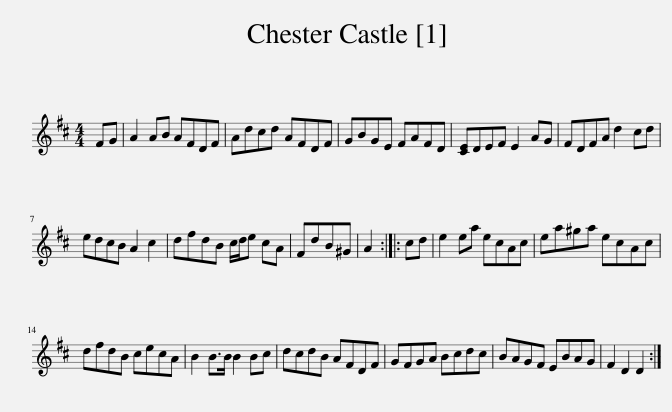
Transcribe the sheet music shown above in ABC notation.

X:1
L:1/8
M:4/4
I:linebreak $
K:D
V:1 treble
V:1
 FG | A2 AB AFDF | Adcd AFDF | GBGE FAFD | [CE]DEF E2 AG | %5
 FDFA d2 cd |$ edcB A2 c2 | dfdB c/d/e cA | FdB^G | A2 :: %10
 cd | e2 ea ecAc | ea^ga ecAc |$ dfdB cecA | B2 B>B B2 Bc | %15
 dcdB AFDF | GFGA Bcdc | BAGF EBAG | F2 D2 D2 :| %19
